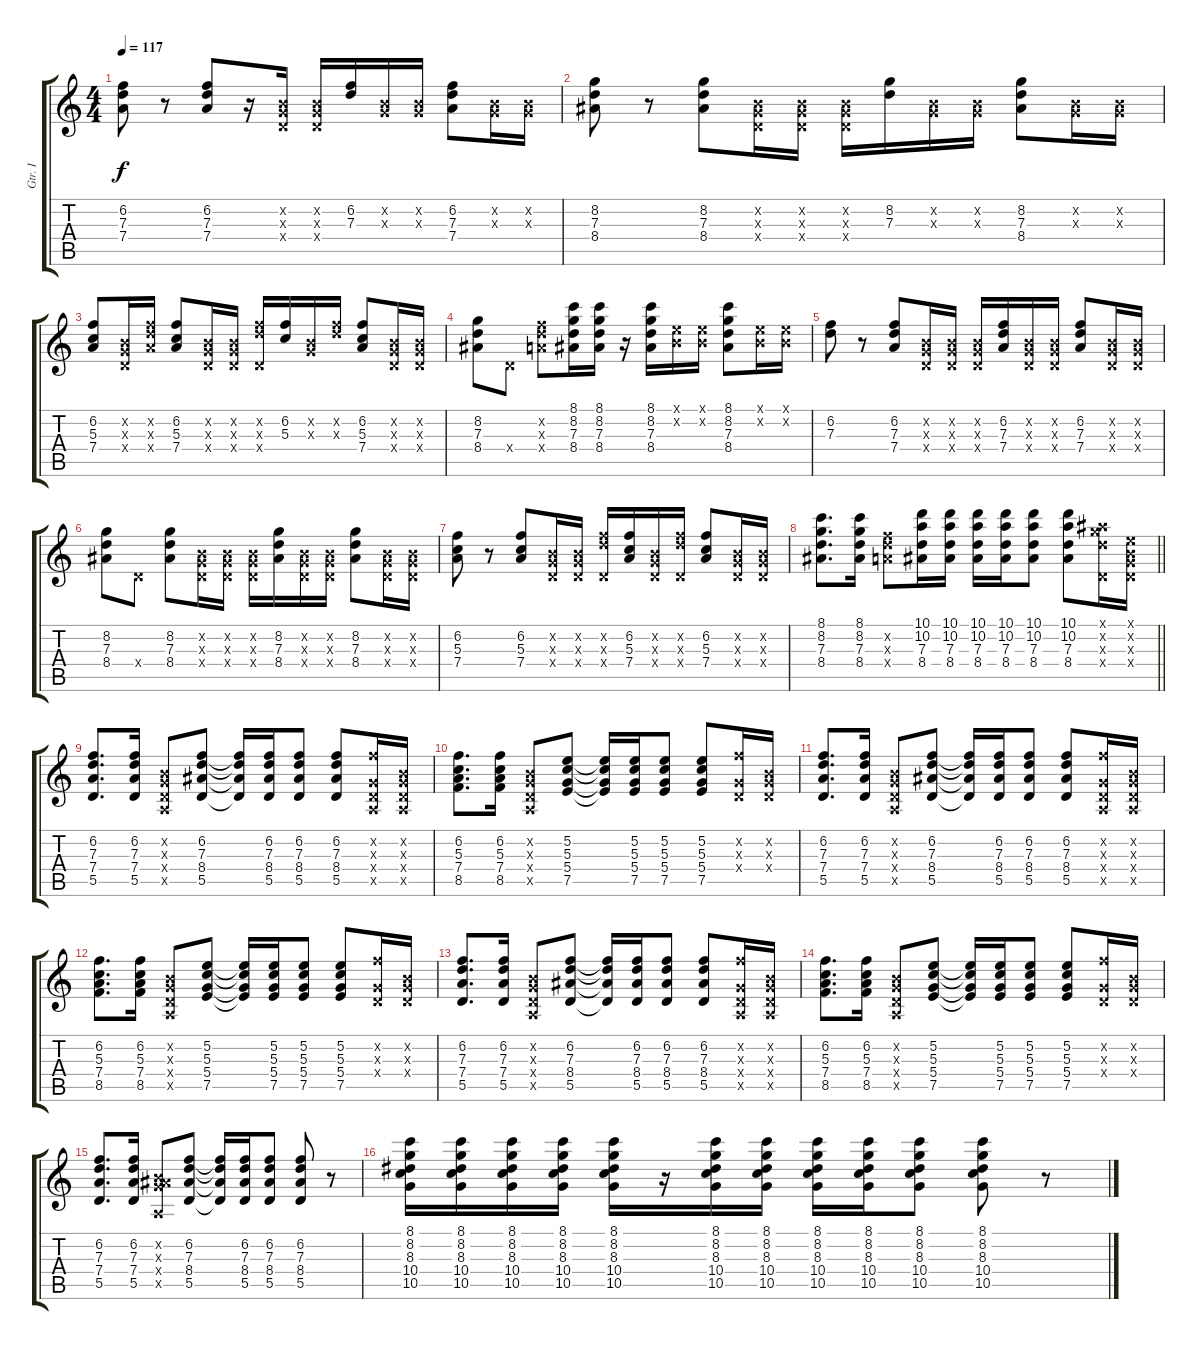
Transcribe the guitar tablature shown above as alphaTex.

\track ("Gtr. I" "Gtr. I") {instrument electricguitarclean}
\staff {score tabs}
\tuning (E4 B3 G3 D3 A2 E2) {hide}
\ts (4 4)
\tempo 117
\clef g2
\ks c
(6.2 7.3 7.4).8{dy f} r.8 (6.2 7.3 7.4).8 r.16 (0.2{x} 0.3{x} 0.4{x}).16 (0.2{x} 0.3{x} 0.4{x}).16 (6.2 7.3).16 (0.2{x} 0.3{x}).16 (0.2{x} 0.3{x}).16 (6.2 7.3 7.4).8 (0.2{x} 0.3{x}).16 (0.2{x} 0.3{x}).16 |
(8.2 7.3 8.4).8 r.8 (8.2 7.3 8.4).8 (0.2{x} 0.3{x} 0.4{x}).16 (0.2{x} 0.3{x} 0.4{x}).16 (0.2{x} 0.3{x} 0.4{x}).16 (8.2 7.3).16 (0.2{x} 0.3{x}).16 (0.2{x} 0.3{x}).16 (8.2 7.3 8.4).8 (0.2{x} 0.3{x}).16 (0.2{x} 0.3{x}).16 |
(6.2 5.3 7.4).8 (0.2{x} 0.3{x} 0.4{x}).16 (6.2{x} 7.3{x} 7.4{x}).16 (6.2 5.3 7.4).8 (0.2{x} 0.3{x} 0.4{x}).16 (0.2{x} 0.3{x} 0.4{x}).16 (6.2{x} 7.3{x} 0.4{x}).16 (6.2 5.3).16 (0.2{x} 0.3{x}).16 (6.2{x} 7.3{x}).16 (6.2 5.3 7.4).8 (0.2{x} 0.3{x} 0.4{x}).16 (0.2{x} 0.3{x} 0.4{x}).16 |
(8.2 7.3 8.4).8 0.4{x}.8 (6.2{x} 7.3{x} 7.4{x}).8 (8.1 8.2 7.3 8.4).16 (8.1 8.2 7.3 8.4).16 r.16 (8.1 8.2 7.3 8.4).16 (0.1{x} 0.2{x}).16 (0.1{x} 0.2{x}).16 (8.1 8.2 7.3 8.4).8 (0.1{x} 0.2{x}).16 (0.1{x} 0.2{x}).16 |
(6.2 7.3).8 r.8 (6.2 7.3 7.4).8 (0.2{x} 0.3{x} 0.4{x}).16 (0.2{x} 0.3{x} 0.4{x}).16 (0.2{x} 0.3{x} 0.4{x}).16 (6.2 7.3 7.4).16 (0.2{x} 0.3{x} 0.4{x}).16 (0.2{x} 0.3{x} 0.4{x}).16 (6.2 7.3 7.4).8 (0.2{x} 0.3{x} 0.4{x}).16 (0.2{x} 0.3{x} 0.4{x}).16 |
(8.2 7.3 8.4).8 0.4{x}.8 (8.2 7.3 8.4).8 (0.2{x} 0.3{x} 0.4{x}).16 (0.2{x} 0.3{x} 0.4{x}).16 (0.2{x} 0.3{x} 0.4{x}).16 (8.2 7.3 8.4).16 (0.2{x} 0.3{x} 0.4{x}).16 (0.2{x} 0.3{x} 0.4{x}).16 (8.2 7.3 8.4).8 (0.2{x} 0.3{x} 0.4{x}).16 (0.2{x} 0.3{x} 0.4{x}).16 |
(6.2 5.3 7.4).8 r.8 (6.2 5.3 7.4).8 (0.2{x} 0.3{x} 0.4{x}).16 (0.2{x} 0.3{x} 0.4{x}).16 (6.2{x} 7.3{x} 0.4{x}).16 (6.2 5.3 7.4).16 (0.2{x} 0.3{x} 0.4{x}).16 (6.2{x} 7.3{x} 0.4{x}).16 (6.2 5.3 7.4).8 (0.2{x} 0.3{x} 0.4{x}).16 (0.2{x} 0.3{x} 0.4{x}).16 |
\barLineRight lightlight
(8.1 8.2 7.3 8.4).8{d} (8.1 8.2 7.3 8.4).16 (6.2{x} 7.3{x} 7.4{x}).8 (10.1 10.2 7.3 8.4).16 (10.1 10.2 7.3 8.4).16 (10.1 10.2 7.3 8.4).16 (10.1 10.2 7.3 8.4).16 (10.1 10.2 7.3 8.4).8 (10.1 10.2 7.3 8.4).8 (6.1{x} 8.2{x} 7.3{x} 0.4{x}).16 (0.1{x} 0.2{x} 0.3{x} 0.4{x}).16 |
(6.2 7.3 7.4 5.5).8{d} (6.2 7.3 7.4 5.5).16 (0.2{x} 0.3{x} 0.4{x} 0.5{x}).8 (6.2 7.3 8.4 5.5).8 (6.2{t} 7.3{t} 8.4{t} 5.5{t}).16 (6.2 7.3 8.4 5.5).16 (6.2 7.3 8.4 5.5).8 (6.2 7.3 8.4 5.5).8 (6.2{x} 0.3{x} 0.4{x} 0.5{x}).16 (0.2{x} 0.3{x} 0.4{x} 0.5{x}).16 |
(6.2 5.3 7.4 8.5).8{d} (6.2 5.3 7.4 8.5).16 (0.2{x} 0.3{x} 0.4{x} 0.5{x}).8 (5.2 5.3 5.4 7.5).8 (5.2{t} 5.3{t} 5.4{t} 7.5{t}).16 (5.2 5.3 5.4 7.5).16 (5.2 5.3 5.4 7.5).8 (5.2 5.3 5.4 7.5).8 (6.2{x} 0.3{x} 0.4{x}).16 (0.2{x} 0.3{x} 0.4{x}).16 |
(6.2 7.3 7.4 5.5).8{d} (6.2 7.3 7.4 5.5).16 (0.2{x} 0.3{x} 0.4{x} 0.5{x}).8 (6.2 7.3 8.4 5.5).8 (6.2{t} 7.3{t} 8.4{t} 5.5{t}).16 (6.2 7.3 8.4 5.5).16 (6.2 7.3 8.4 5.5).8 (6.2 7.3 8.4 5.5).8 (6.2{x} 0.3{x} 0.4{x} 0.5{x}).16 (0.2{x} 0.3{x} 0.4{x} 0.5{x}).16 |
(6.2 5.3 7.4 8.5).8{d} (6.2 5.3 7.4 8.5).16 (0.2{x} 0.3{x} 0.4{x} 0.5{x}).8 (5.2 5.3 5.4 7.5).8 (5.2{t} 5.3{t} 5.4{t} 7.5{t}).16 (5.2 5.3 5.4 7.5).16 (5.2 5.3 5.4 7.5).8 (5.2 5.3 5.4 7.5).8 (6.2{x} 0.3{x} 0.4{x}).16 (0.2{x} 0.3{x} 0.4{x}).16 |
(6.2 7.3 7.4 5.5).8{d} (6.2 7.3 7.4 5.5).16 (0.2{x} 0.3{x} 0.4{x} 0.5{x}).8 (6.2 7.3 8.4 5.5).8 (6.2{t} 7.3{t} 8.4{t} 5.5{t}).16 (6.2 7.3 8.4 5.5).16 (6.2 7.3 8.4 5.5).8 (6.2 7.3 8.4 5.5).8 (6.2{x} 0.3{x} 0.4{x} 0.5{x}).16 (0.2{x} 0.3{x} 0.4{x} 0.5{x}).16 |
(6.2 5.3 7.4 8.5).8{d} (6.2 5.3 7.4 8.5).16 (0.2{x} 0.3{x} 0.4{x} 0.5{x}).8 (5.2 5.3 5.4 7.5).8 (5.2{t} 5.3{t} 5.4{t} 7.5{t}).16 (5.2 5.3 5.4 7.5).16 (5.2 5.3 5.4 7.5).8 (5.2 5.3 5.4 7.5).8 (6.2{x} 0.3{x} 0.4{x}).16 (0.2{x} 0.3{x} 0.4{x}).16 |
(6.2 7.3 7.4 5.5).8{d} (6.2 7.3 7.4 5.5).16 (0.2{x} 0.3{x} 8.4{x} 0.5{x}).8 (6.2 7.3 8.4 5.5).8 (6.2{t} 7.3{t} 8.4{t} 5.5{t}).16 (6.2 7.3 8.4 5.5).16 (6.2 7.3 8.4 5.5).8 (6.2 7.3 8.4 5.5).8 r.8 |
(8.1 8.2 8.3 10.4 10.5).16 (8.1 8.2 8.3 10.4 10.5).16 (8.1 8.2 8.3 10.4 10.5).16 (8.1 8.2 8.3 10.4 10.5).16 (8.1 8.2 8.3 10.4 10.5).16 r.16 (8.1 8.2 8.3 10.4 10.5).16 (8.1 8.2 8.3 10.4 10.5).16 (8.1 8.2 8.3 10.4 10.5).16 (8.1 8.2 8.3 10.4 10.5).16 (8.1 8.2 8.3 10.4 10.5).8 (8.1 8.2 8.3 10.4 10.5).8 r.8
